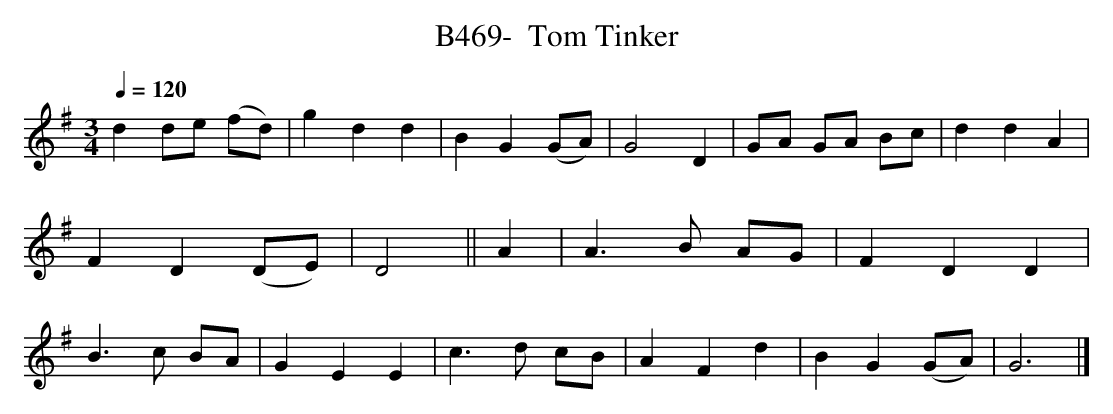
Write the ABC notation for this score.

X:1
T:B469-  Tom Tinker
Q:1/4=120
L:1/4
M:3/4
K:G
dd/e/ (f/d/)|gdd|BG(G/A/)|G2D|\
G/A/ G/A/ B/c/|ddA|FD(D/E/)|D2||A|\
A3/2B/ A/G/|FDD|B3/2c/ B/A/|GEE|\
c3/2d/ c/B/|AFd|BG(G/A/)|G3|]
